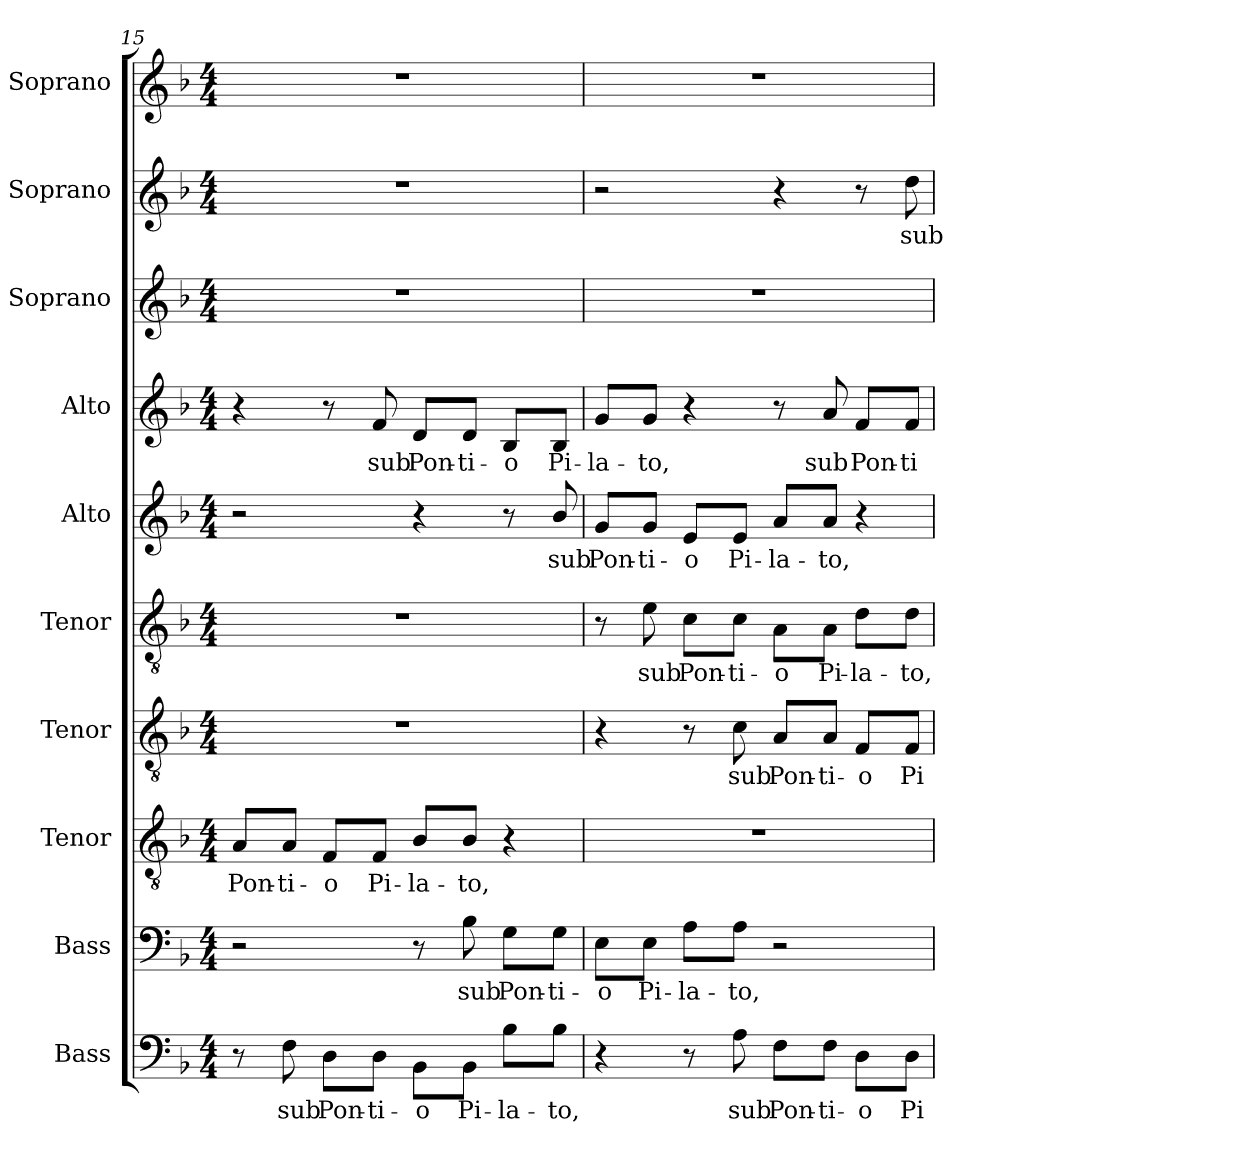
**kern	**text	**kern	**text	**kern	**text	**kern	**text	**kern	**text	**kern	**text	**kern	**text	**kern	**kern	**text	**kern
*part10	*part10	*part9	*part9	*part8	*part8	*part7	*part7	*part6	*part6	*part5	*part5	*part4	*part4	*part3	*part2	*part2	*part1
*staff10	*staff10	*staff9	*staff9	*staff8	*staff8	*staff7	*staff7	*staff6	*staff6	*staff5	*staff5	*staff4	*staff4	*staff3	*staff2	*staff2	*staff1
*I"Bass	*	*I"Bass	*	*I"Tenor	*	*I"Tenor	*	*I"Tenor	*	*I"Alto	*	*I"Alto	*	*I"Soprano	*I"Soprano	*	*I"Soprano
*I'B.	*	*I'B.	*	*I'T.	*	*I'T.	*	*I'T.	*	*I'A.	*	*I'A.	*	*I'S.	*I'S.	*	*I'S.
!!LO:PB:g=z
*clefF4	*	*clefF4	*	*clefGv2	*	*clefGv2	*	*clefGv2	*	*clefG2	*	*clefG2	*	*clefG2	*clefG2	*	*clefG2
*	*	*	*	*ITrd7c12	*	*ITrd7c12	*	*ITrd7c12	*	*	*	*	*	*	*	*	*
*k[b-]	*	*k[b-]	*	*k[b-]	*	*k[b-]	*	*k[b-]	*	*k[b-]	*	*k[b-]	*	*k[b-]	*k[b-]	*	*k[b-]
*F:	*	*F:	*	*F:	*	*F:	*	*F:	*	*F:	*	*F:	*	*F:	*F:	*	*F:
*M4/4	*	*M4/4	*	*M4/4	*	*M4/4	*	*M4/4	*	*M4/4	*	*M4/4	*	*M4/4	*M4/4	*	*M4/4
=15	=15	=15	=15	=15	=15	=15	=15	=15	=15	=15	=15	=15	=15	=15	=15	=15	=15
!	!	!	!	!	!LO:LY:b:color=#000000	!	!	!	!	!	!	!	!	!	!	!	!
8r	.	2r	.	8AAi/L	Pon-	1r	.	1r	.	2r	.	4r	.	1r	1r	.	1r
!	!LO:LY:b:color=#000000	!	!	!	!	!	!	!	!	!	!	!	!	!	!	!	!
!	!	!	!	!	!LO:LY:b:color=#000000	!	!	!	!	!	!	!	!	!	!	!	!
8Fi\	sub	.	.	8AAi/J	-ti-	.	.	.	.	.	.	.	.	.	.	.	.
!	!LO:LY:b:color=#000000	!	!	!	!	!	!	!	!	!	!	!	!	!	!	!	!
!	!	!	!	!	!LO:LY:b:color=#000000	!	!	!	!	!	!	!	!	!	!	!	!
8Di\L	Pon-	.	.	8FFi/L	-o	.	.	.	.	.	.	8r	.	.	.	.	.
!	!LO:LY:b:color=#000000	!	!	!	!	!	!	!	!	!	!	!	!	!	!	!	!
!	!	!	!	!	!LO:LY:b:color=#000000	!	!	!	!	!	!	!	!	!	!	!	!
!	!	!	!	!	!	!	!	!	!	!	!	!	!LO:LY:b:color=#000000	!	!	!	!
8Di\J	-ti-	.	.	8FFi/J	Pi-	.	.	.	.	.	.	8fi/	sub	.	.	.	.
!	!LO:LY:b:color=#000000	!	!	!	!	!	!	!	!	!	!	!	!	!	!	!	!
!	!	!	!	!	!LO:LY:b:color=#000000	!	!	!	!	!	!	!	!	!	!	!	!
!	!	!	!	!	!	!	!	!	!	!	!	!	!LO:LY:b:color=#000000	!	!	!	!
8BB-i\L	-o	8r	.	8BB-i/L	-la-	.	.	.	.	4r	.	8di/L	Pon-	.	.	.	.
!	!LO:LY:b:color=#000000	!	!	!	!	!	!	!	!	!	!	!	!	!	!	!	!
!	!	!	!LO:LY:b:color=#000000	!	!	!	!	!	!	!	!	!	!	!	!	!	!
!	!	!	!	!	!LO:LY:b:color=#000000	!	!	!	!	!	!	!	!	!	!	!	!
!	!	!	!	!	!	!	!	!	!	!	!	!	!LO:LY:b:color=#000000	!	!	!	!
8BB-i\J	Pi-	8B-i\	sub	8BB-i/J	-to,	.	.	.	.	.	.	8di/J	-ti-	.	.	.	.
!	!LO:LY:b:color=#000000	!	!	!	!	!	!	!	!	!	!	!	!	!	!	!	!
!	!	!	!LO:LY:b:color=#000000	!	!	!	!	!	!	!	!	!	!	!	!	!	!
!	!	!	!	!	!	!	!	!	!	!	!	!	!LO:LY:b:color=#000000	!	!	!	!
8B-i\L	-la-	8Gi\L	Pon-	4r	.	.	.	.	.	8r	.	8B-i/L	-o	.	.	.	.
!	!LO:LY:b:color=#000000	!	!	!	!	!	!	!	!	!	!	!	!	!	!	!	!
!	!	!	!LO:LY:b:color=#000000	!	!	!	!	!	!	!	!	!	!	!	!	!	!
!	!	!	!	!	!	!	!	!	!	!	!LO:LY:b:color=#000000	!	!	!	!	!	!
!	!	!	!	!	!	!	!	!	!	!	!	!	!LO:LY:b:color=#000000	!	!	!	!
8B-i\J	-to,	8Gi\J	-ti-	.	.	.	.	.	.	8b-i/	sub	8B-i/J	Pi-	.	.	.	.
=16	=16	=16	=16	=16	=16	=16	=16	=16	=16	=16	=16	=16	=16	=16	=16	=16	=16
!	!	!	!LO:LY:b:color=#000000	!	!	!	!	!	!	!	!	!	!	!	!	!	!
!	!	!	!	!	!	!	!	!	!	!	!LO:LY:b:color=#000000	!	!	!	!	!	!
!	!	!	!	!	!	!	!	!	!	!	!	!	!LO:LY:b:color=#000000	!	!	!	!
4r	.	8Ei\L	-o	1r	.	4r	.	8r	.	8gi/L	Pon-	8gi/L	-la-	1r	2r	.	1r
!	!	!	!LO:LY:b:color=#000000	!	!	!	!	!	!	!	!	!	!	!	!	!	!
!	!	!	!	!	!	!	!	!	!LO:LY:b:color=#000000	!	!	!	!	!	!	!	!
!	!	!	!	!	!	!	!	!	!	!	!LO:LY:b:color=#000000	!	!	!	!	!	!
!	!	!	!	!	!	!	!	!	!	!	!	!	!LO:LY:b:color=#000000	!	!	!	!
.	.	8Ei\J	Pi-	.	.	.	.	8Ei\	sub	8gi/J	-ti-	8gi/J	-to,	.	.	.	.
!	!	!	!LO:LY:b:color=#000000	!	!	!	!	!	!	!	!	!	!	!	!	!	!
!	!	!	!	!	!	!	!	!	!LO:LY:b:color=#000000	!	!	!	!	!	!	!	!
!	!	!	!	!	!	!	!	!	!	!	!LO:LY:b:color=#000000	!	!	!	!	!	!
8r	.	8Ai\L	-la-	.	.	8r	.	8Ci\L	Pon-	8ei/L	-o	4r	.	.	.	.	.
!	!LO:LY:b:color=#000000	!	!	!	!	!	!	!	!	!	!	!	!	!	!	!	!
!	!	!	!LO:LY:b:color=#000000	!	!	!	!	!	!	!	!	!	!	!	!	!	!
!	!	!	!	!	!	!	!LO:LY:b:color=#000000	!	!	!	!	!	!	!	!	!	!
!	!	!	!	!	!	!	!	!	!LO:LY:b:color=#000000	!	!	!	!	!	!	!	!
!	!	!	!	!	!	!	!	!	!	!	!LO:LY:b:color=#000000	!	!	!	!	!	!
8Ai\	sub	8Ai\J	-to,	.	.	8Ci\	sub	8Ci\J	-ti-	8ei/J	Pi-	.	.	.	.	.	.
!	!LO:LY:b:color=#000000	!	!	!	!	!	!	!	!	!	!	!	!	!	!	!	!
!	!	!	!	!	!	!	!LO:LY:b:color=#000000	!	!	!	!	!	!	!	!	!	!
!	!	!	!	!	!	!	!	!	!LO:LY:b:color=#000000	!	!	!	!	!	!	!	!
!	!	!	!	!	!	!	!	!	!	!	!LO:LY:b:color=#000000	!	!	!	!	!	!
8Fi\L	Pon-	2r	.	.	.	8AAi/L	Pon-	8AAi\L	-o	8ai/L	-la-	8r	.	.	4r	.	.
!	!LO:LY:b:color=#000000	!	!	!	!	!	!	!	!	!	!	!	!	!	!	!	!
!	!	!	!	!	!	!	!LO:LY:b:color=#000000	!	!	!	!	!	!	!	!	!	!
!	!	!	!	!	!	!	!	!	!LO:LY:b:color=#000000	!	!	!	!	!	!	!	!
!	!	!	!	!	!	!	!	!	!	!	!LO:LY:b:color=#000000	!	!	!	!	!	!
!	!	!	!	!	!	!	!	!	!	!	!	!	!LO:LY:b:color=#000000	!	!	!	!
8Fi\J	-ti-	.	.	.	.	8AAi/J	-ti-	8AAi\J	Pi-	8ai/J	-to,	8ai/	sub	.	.	.	.
!	!LO:LY:b:color=#000000	!	!	!	!	!	!	!	!	!	!	!	!	!	!	!	!
!	!	!	!	!	!	!	!LO:LY:b:color=#000000	!	!	!	!	!	!	!	!	!	!
!	!	!	!	!	!	!	!	!	!LO:LY:b:color=#000000	!	!	!	!	!	!	!	!
!	!	!	!	!	!	!	!	!	!	!	!	!	!LO:LY:b:color=#000000	!	!	!	!
8Di\L	-o	.	.	.	.	8FFi/L	-o	8Di\L	-la-	4r	.	8fi/L	Pon-	.	8r	.	.
!	!LO:LY:b:color=#000000	!	!	!	!	!	!	!	!	!	!	!	!	!	!	!	!
!	!	!	!	!	!	!	!LO:LY:b:color=#000000	!	!	!	!	!	!	!	!	!	!
!	!	!	!	!	!	!	!	!	!LO:LY:b:color=#000000	!	!	!	!	!	!	!	!
!	!	!	!	!	!	!	!	!	!	!	!	!	!LO:LY:b:color=#000000	!	!	!	!
!	!	!	!	!	!	!	!	!	!	!	!	!	!	!	!	!LO:LY:b:color=#000000	!
8Di\J	Pi-	.	.	.	.	8FFi/J	Pi-	8Di\J	-to,	.	.	8fi/J	-ti-	.	8ddi\	sub	.
=	=	=	=	=	=	=	=	=	=	=	=	=	=	=	=	=	=
*-	*-	*-	*-	*-	*-	*-	*-	*-	*-	*-	*-	*-	*-	*-	*-	*-	*-
